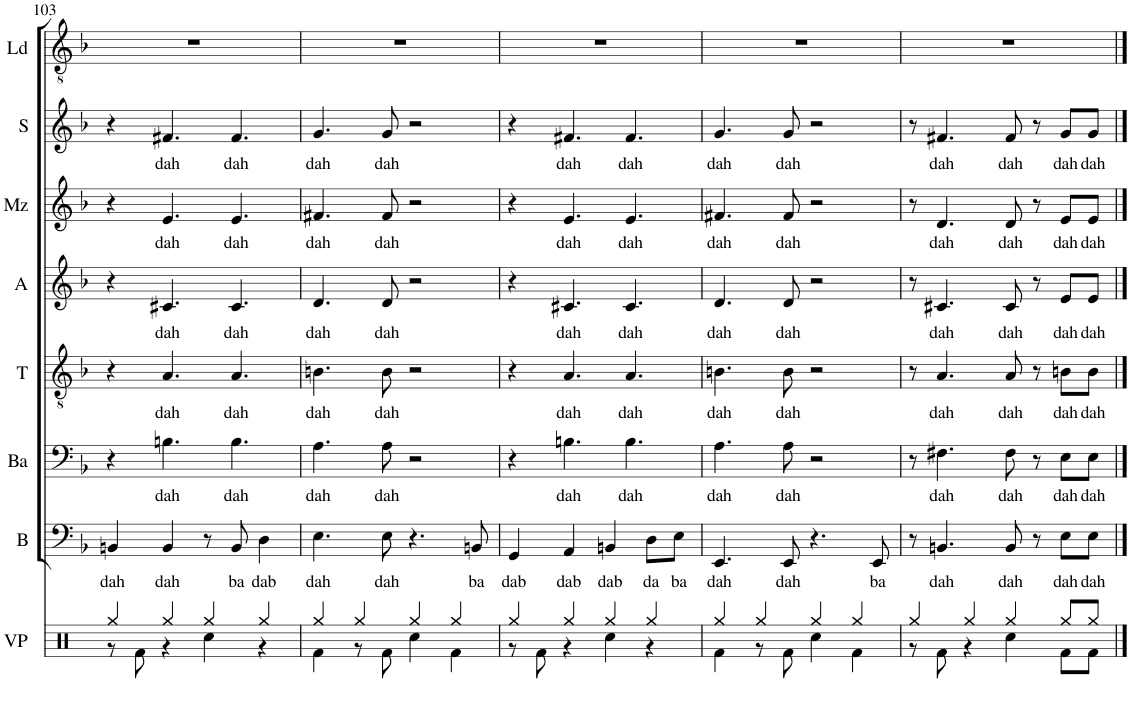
**kern	**kern	**text	**kern	**text	**kern	**text	**kern	**text	**kern	**text	**kern	**text	**kern
*part8	*part7	*part7	*part6	*part6	*part5	*part5	*part4	*part4	*part3	*part3	*part2	*part2	*part1
*staff8	*staff7	*staff7	*staff6	*staff6	*staff5	*staff5	*staff4	*staff4	*staff3	*staff3	*staff2	*staff2	*staff1
*I"Vocal Percussion	*I"Bass	*	*I"Baritone	*	*I"Tenor	*	*I"Alto	*	*I"Mezzo	*	*I"Soprano	*	*I"Lead
*I'VP	*I'B	*	*I'Ba	*	*I'T	*	*I'A	*	*I'Mz	*	*I'S	*	*I'Ld
!!LO:PB:g=z
*clefX	*clefF4	*	*clefF4	*	*clefGv2	*	*clefG2	*	*clefG2	*	*clefG2	*	*clefGv2
*k[]	*k[b-]	*	*k[b-]	*	*k[b-]	*	*k[b-]	*	*k[b-]	*	*k[b-]	*	*k[b-]
*M4/4	*M4/4	*	*M4/4	*	*M4/4	*	*M4/4	*	*M4/4	*	*M4/4	*	*M4/4
=103	=103	=103	=103	=103	=103	=103	=103	=103	=103	=103	=103	=103	=103
*^	*	*	*	*	*	*	*	*	*	*	*	*	*
!	!	!	!LO:LY:b	!	!	!	!	!	!	!	!	!	!	!
4Rgg/	8r	4BBn/	dah	4r	.	4r	.	4r	.	4r	.	4r	.	1r
.	8Rf\	.	.	.	.	.	.	.	.	.	.	.	.	.
!	!	!	!LO:LY:b	!	!LO:LY:b	!	!LO:LY:b	!	!LO:LY:b	!	!LO:LY:b	!	!LO:LY:b	!
4Rgg/	4r	4BB/	dah	4.Bn\	dah	4.A/	dah	4.c#X/	dah	4.e/	dah	4.f#X/	dah	.
4Rgg/	4Rcc\	8r	.	.	.	.	.	.	.	.	.	.	.	.
!	!	!	!LO:LY:b	!	!LO:LY:b	!	!LO:LY:b	!	!LO:LY:b	!	!LO:LY:b	!	!LO:LY:b	!
.	.	8BB/	ba	4.B\	dah	4.A/	dah	4.c#/	dah	4.e/	dah	4.f#/	dah	.
!	!	!	!LO:LY:b	!	!	!	!	!	!	!	!	!	!	!
4Rgg/	4r	4D\	dab	.	.	.	.	.	.	.	.	.	.	.
=104	=104	=104	=104	=104	=104	=104	=104	=104	=104	=104	=104	=104	=104	=104
!	!	!	!LO:LY:b	!	!LO:LY:b	!	!LO:LY:b	!	!LO:LY:b	!	!LO:LY:b	!	!LO:LY:b	!
4Rgg/	4Rf\	4.E\	dah	4.A\	dah	4.Bn\	dah	4.d/	dah	4.f#X/	dah	4.g/	dah	1r
4Rgg/	8r	.	.	.	.	.	.	.	.	.	.	.	.	.
!	!	!	!LO:LY:b	!	!LO:LY:b	!	!LO:LY:b	!	!LO:LY:b	!	!LO:LY:b	!	!LO:LY:b	!
.	8Rf\	8E\	dah	8A\	dah	8B\	dah	8d/	dah	8f#/	dah	8g/	dah	.
4Rgg/	4Rcc\	4.r	.	2r	.	2r	.	2r	.	2r	.	2r	.	.
4Rgg/	4Rf\	.	.	.	.	.	.	.	.	.	.	.	.	.
!	!	!	!LO:LY:b	!	!	!	!	!	!	!	!	!	!	!
.	.	8BBn/	ba	.	.	.	.	.	.	.	.	.	.	.
=105	=105	=105	=105	=105	=105	=105	=105	=105	=105	=105	=105	=105	=105	=105
!	!	!	!LO:LY:b	!	!	!	!	!	!	!	!	!	!	!
4Rgg/	8r	4GG/	dab	4r	.	4r	.	4r	.	4r	.	4r	.	1r
.	8Rf\	.	.	.	.	.	.	.	.	.	.	.	.	.
!	!	!	!LO:LY:b	!	!LO:LY:b	!	!LO:LY:b	!	!LO:LY:b	!	!LO:LY:b	!	!LO:LY:b	!
4Rgg/	4r	4AA/	dab	4.Bn\	dah	4.A/	dah	4.c#X/	dah	4.e/	dah	4.f#X/	dah	.
!	!	!	!LO:LY:b	!	!	!	!	!	!	!	!	!	!	!
4Rgg/	4Rcc\	4BBn/	dab	.	.	.	.	.	.	.	.	.	.	.
!	!	!	!	!	!LO:LY:b	!	!LO:LY:b	!	!LO:LY:b	!	!LO:LY:b	!	!LO:LY:b	!
.	.	.	.	4.B\	dah	4.A/	dah	4.c#/	dah	4.e/	dah	4.f#/	dah	.
!	!	!	!LO:LY:b	!	!	!	!	!	!	!	!	!	!	!
4Rgg/	4r	8D\L	da	.	.	.	.	.	.	.	.	.	.	.
!	!	!	!LO:LY:b	!	!	!	!	!	!	!	!	!	!	!
.	.	8E\J	ba	.	.	.	.	.	.	.	.	.	.	.
=106	=106	=106	=106	=106	=106	=106	=106	=106	=106	=106	=106	=106	=106	=106
!	!	!	!LO:LY:b	!	!LO:LY:b	!	!LO:LY:b	!	!LO:LY:b	!	!LO:LY:b	!	!LO:LY:b	!
4Rgg/	4Rf\	4.EE/	dah	4.A\	dah	4.Bn\	dah	4.d/	dah	4.f#X/	dah	4.g/	dah	1r
4Rgg/	8r	.	.	.	.	.	.	.	.	.	.	.	.	.
!	!	!	!LO:LY:b	!	!LO:LY:b	!	!LO:LY:b	!	!LO:LY:b	!	!LO:LY:b	!	!LO:LY:b	!
.	8Rf\	8EE/	dah	8A\	dah	8B\	dah	8d/	dah	8f#/	dah	8g/	dah	.
4Rgg/	4Rcc\	4.r	.	2r	.	2r	.	2r	.	2r	.	2r	.	.
4Rgg/	4Rf\	.	.	.	.	.	.	.	.	.	.	.	.	.
!	!	!	!LO:LY:b	!	!	!	!	!	!	!	!	!	!	!
.	.	8EE/	ba	.	.	.	.	.	.	.	.	.	.	.
=107	=107	=107	=107	=107	=107	=107	=107	=107	=107	=107	=107	=107	=107	=107
4Rgg/	8r	8r	.	8r	.	8r	.	8r	.	8r	.	8r	.	1r
!	!	!	!LO:LY:b	!	!LO:LY:b	!	!LO:LY:b	!	!LO:LY:b	!	!LO:LY:b	!	!LO:LY:b	!
.	8Rf\	4.BBn/	dah	4.F#X\	dah	4.A/	dah	4.c#X/	dah	4.d/	dah	4.f#X/	dah	.
4Rgg/	4r	.	.	.	.	.	.	.	.	.	.	.	.	.
!	!	!	!LO:LY:b	!	!LO:LY:b	!	!LO:LY:b	!	!LO:LY:b	!	!LO:LY:b	!	!LO:LY:b	!
4Rgg/	4Rcc\	8BB/	dah	8F#\	dah	8A/	dah	8c#/	dah	8d/	dah	8f#/	dah	.
.	.	8r	.	8r	.	8r	.	8r	.	8r	.	8r	.	.
!	!	!	!LO:LY:b	!	!LO:LY:b	!	!LO:LY:b	!	!LO:LY:b	!	!LO:LY:b	!	!LO:LY:b	!
8Rgg/L	8Rf\L	8E\L	dah	8E\L	dah	8Bn\L	dah	8e/L	dah	8e/L	dah	8g/L	dah	.
!	!	!	!LO:LY:b	!	!LO:LY:b	!	!LO:LY:b	!	!LO:LY:b	!	!LO:LY:b	!	!LO:LY:b	!
8Rgg/J	8Rf\J	8E\J	dah	8E\J	dah	8B\J	dah	8e/J	dah	8e/J	dah	8g/J	dah	.
*v	*v	*	*	*	*	*	*	*	*	*	*	*	*	*
==	==	==	==	==	==	==	==	==	==	==	==	==	==
*-	*-	*-	*-	*-	*-	*-	*-	*-	*-	*-	*-	*-	*-
